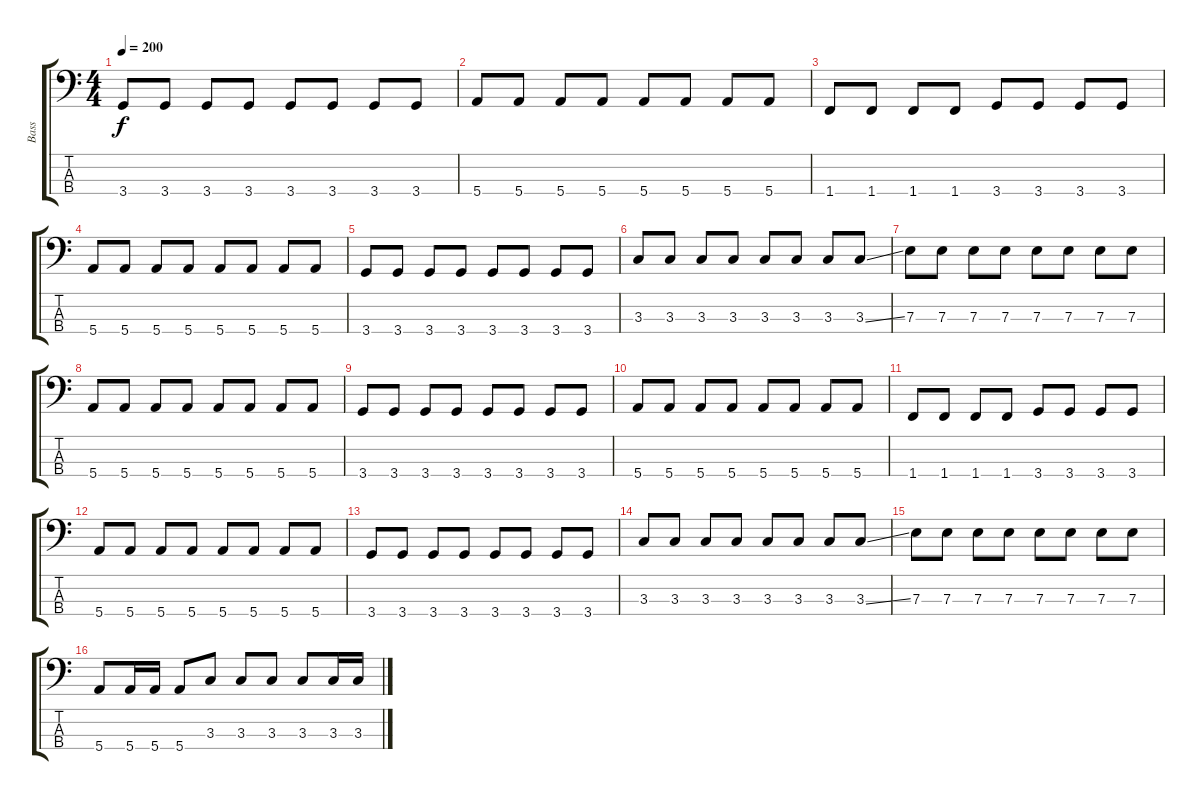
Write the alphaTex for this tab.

\track ("Bass" "Bass") {instrument electricbassfinger}
\staff {score tabs}
\tuning (G2 D2 A1 E1) {hide}
\ts (4 4)
\tempo 200
\clef f4
\ks c
3.4.8{dy f} 3.4.8 3.4.8 3.4.8 3.4.8 3.4.8 3.4.8 3.4.8 |
5.4.8 5.4.8 5.4.8 5.4.8 5.4.8 5.4.8 5.4.8 5.4.8 |
1.4.8 1.4.8 1.4.8 1.4.8 3.4.8 3.4.8 3.4.8 3.4.8 |
5.4.8 5.4.8 5.4.8 5.4.8 5.4.8 5.4.8 5.4.8 5.4.8 |
3.4.8 3.4.8 3.4.8 3.4.8 3.4.8 3.4.8 3.4.8 3.4.8 |
3.3.8 3.3.8 3.3.8 3.3.8 3.3.8 3.3.8 3.3.8 3.3{ss}.8 |
7.3.8 7.3.8 7.3.8 7.3.8 7.3.8 7.3.8 7.3.8 7.3.8 |
5.4.8 5.4.8 5.4.8 5.4.8 5.4.8 5.4.8 5.4.8 5.4.8 |
3.4.8 3.4.8 3.4.8 3.4.8 3.4.8 3.4.8 3.4.8 3.4.8 |
5.4.8 5.4.8 5.4.8 5.4.8 5.4.8 5.4.8 5.4.8 5.4.8 |
1.4.8 1.4.8 1.4.8 1.4.8 3.4.8 3.4.8 3.4.8 3.4.8 |
5.4.8 5.4.8 5.4.8 5.4.8 5.4.8 5.4.8 5.4.8 5.4.8 |
3.4.8 3.4.8 3.4.8 3.4.8 3.4.8 3.4.8 3.4.8 3.4.8 |
3.3.8 3.3.8 3.3.8 3.3.8 3.3.8 3.3.8 3.3.8 3.3{ss}.8 |
7.3.8 7.3.8 7.3.8 7.3.8 7.3.8 7.3.8 7.3.8 7.3.8 |
5.4.8 5.4.16 5.4.16 5.4.8 3.3.8 3.3.8 3.3.8 3.3.8 3.3.16 3.3.16
